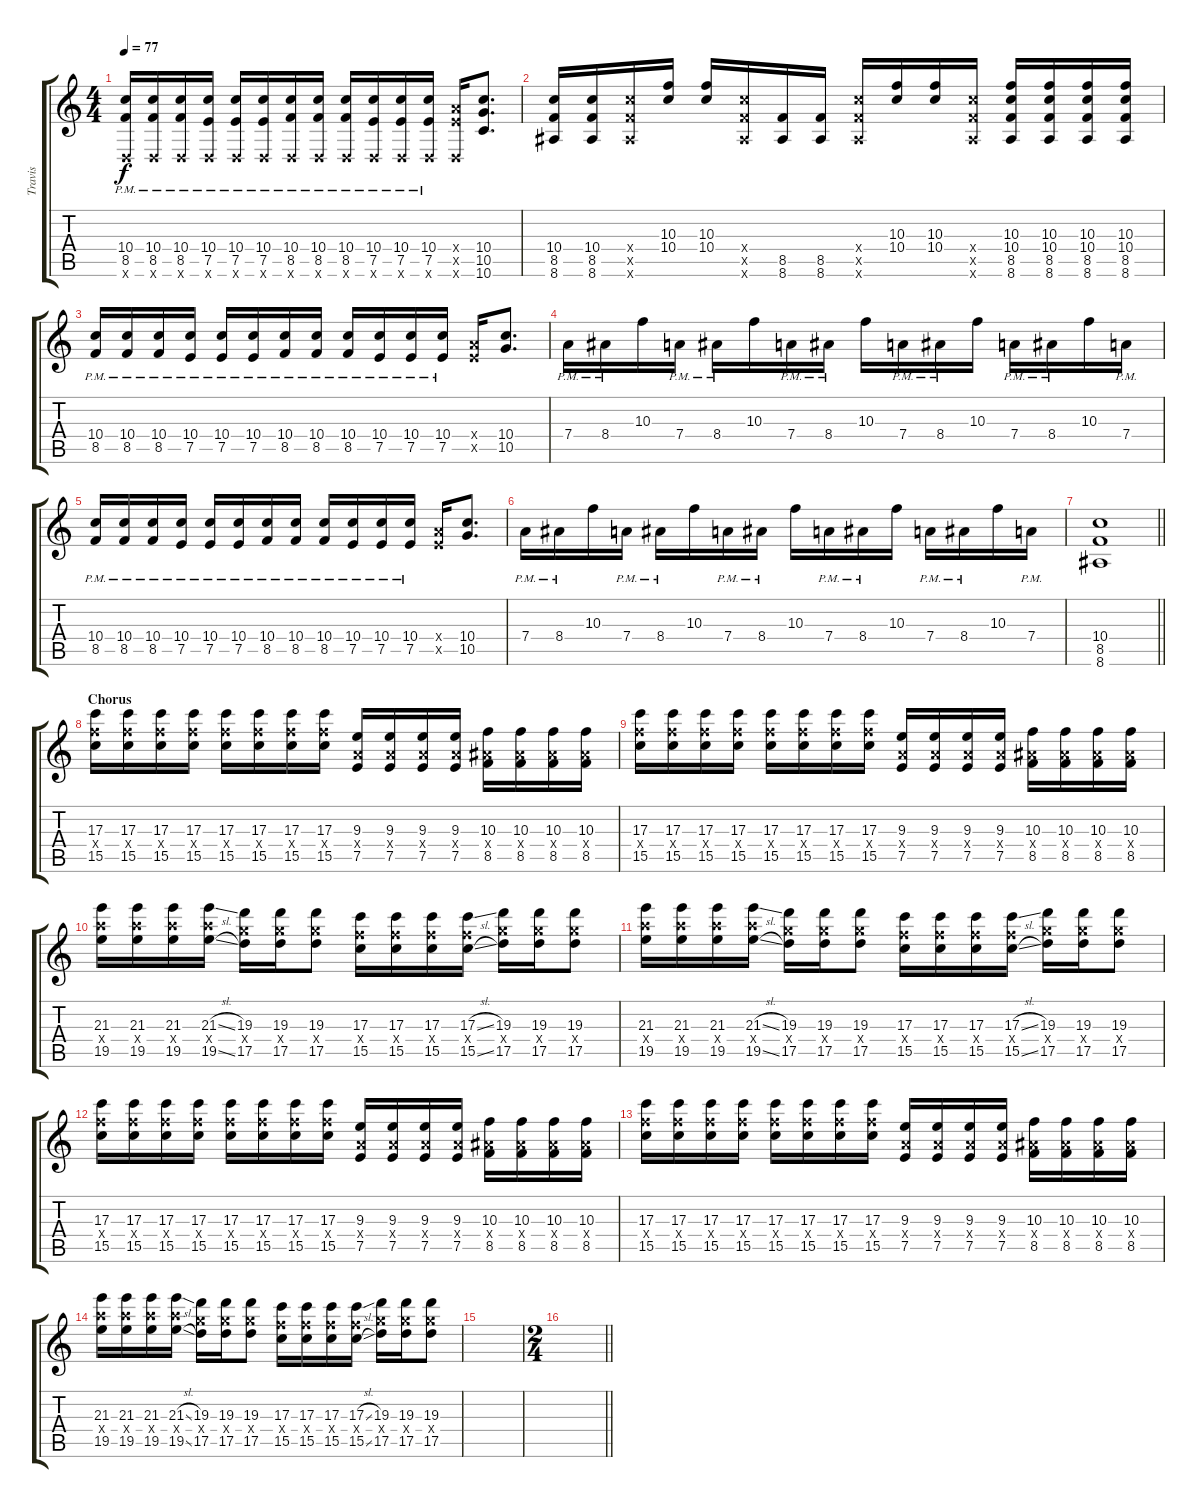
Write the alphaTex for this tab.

\track ("Travis" "Travis") {instrument overdrivenguitar}
\staff {score tabs}
\tuning (E4 B3 G3 D3 A2 D2) {hide}
\ts (4 4)
\tempo 77
\clef g2
\ks c
(10.4{pm} 8.5{pm} 0.6{x}).16{dy f} (10.4{pm} 8.5{pm} 0.6{x}).16 (10.4{pm} 8.5{pm} 0.6{x}).16 (10.4{pm} 7.5{pm} 0.6{x}).16 (10.4{pm} 7.5{pm} 0.6{x}).16 (10.4{pm} 7.5{pm} 0.6{x}).16 (10.4{pm} 8.5{pm} 0.6{x}).16 (10.4{pm} 8.5{pm} 0.6{x}).16 (10.4{pm} 8.5{pm} 0.6{x}).16 (10.4{pm} 7.5{pm} 0.6{x}).16 (10.4{pm} 7.5{pm} 0.6{x}).16 (10.4{pm} 7.5{pm} 0.6{x}).16 (7.4{x} 7.5{x} 0.6{x}).16 (10.4 10.5 10.6).8{d} |
(10.4 8.5 8.6).16 (10.4 8.5 8.6).16 (10.4{x} 8.5{x} 8.6{x}).16 (10.3 10.4).16 (10.3 10.4).16 (10.4{x} 8.5{x} 8.6{x}).16 (8.5 8.6).16 (8.5 8.6).16 (10.4{x} 8.5{x} 8.6{x}).16 (10.3 10.4).16 (10.3 10.4).16 (10.4{x} 8.5{x} 8.6{x}).16 (10.3 10.4 8.5 8.6).16 (10.3 10.4 8.5 8.6).16 (10.3 10.4 8.5 8.6).16 (10.3 10.4 8.5 8.6).16 |
(10.4{pm} 8.5{pm}).16 (10.4{pm} 8.5{pm}).16 (10.4{pm} 8.5{pm}).16 (10.4{pm} 7.5{pm}).16 (10.4{pm} 7.5{pm}).16 (10.4{pm} 7.5{pm}).16 (10.4{pm} 8.5{pm}).16 (10.4{pm} 8.5{pm}).16 (10.4{pm} 8.5{pm}).16 (10.4{pm} 7.5{pm}).16 (10.4{pm} 7.5{pm}).16 (10.4{pm} 7.5{pm}).16 (7.4{x} 7.5{x}).16 (10.4 10.5).8{d} |
7.4{pm}.16 8.4{pm}.16 10.3.16 7.4{pm}.16 8.4{pm}.16 10.3.16 7.4{pm}.16 8.4{pm}.16 10.3.16 7.4{pm}.16 8.4{pm}.16 10.3.16 7.4{pm}.16 8.4{pm}.16 10.3.16 7.4{pm}.16 |
(10.4{pm} 8.5{pm}).16 (10.4{pm} 8.5{pm}).16 (10.4{pm} 8.5{pm}).16 (10.4{pm} 7.5{pm}).16 (10.4{pm} 7.5{pm}).16 (10.4{pm} 7.5{pm}).16 (10.4{pm} 8.5{pm}).16 (10.4{pm} 8.5{pm}).16 (10.4{pm} 8.5{pm}).16 (10.4{pm} 7.5{pm}).16 (10.4{pm} 7.5{pm}).16 (10.4{pm} 7.5{pm}).16 (7.4{x} 7.5{x}).16 (10.4 10.5).8{d} |
7.4{pm}.16 8.4{pm}.16 10.3.16 7.4{pm}.16 8.4{pm}.16 10.3.16 7.4{pm}.16 8.4{pm}.16 10.3.16 7.4{pm}.16 8.4{pm}.16 10.3.16 7.4{pm}.16 8.4{pm}.16 10.3.16 7.4{pm}.16 |
\barLineRight lightlight
(10.4 8.5 8.6).1 |
\section ("" "Chorus")
(17.3 15.4{x} 15.5).16 (17.3 15.4{x} 15.5).16 (17.3 15.4{x} 15.5).16 (17.3 15.4{x} 15.5).16 (17.3 15.4{x} 15.5).16 (17.3 15.4{x} 15.5).16 (17.3 15.4{x} 15.5).16 (17.3 15.4{x} 15.5).16 (9.3 7.4{x} 7.5).16 (9.3 7.4{x} 7.5).16 (9.3 7.4{x} 7.5).16 (9.3 7.4{x} 7.5).16 (10.3 8.4{x} 8.5).16 (10.3 8.4{x} 8.5).16 (10.3 8.4{x} 8.5).16 (10.3 8.4{x} 8.5).16 |
(17.3 15.4{x} 15.5).16 (17.3 15.4{x} 15.5).16 (17.3 15.4{x} 15.5).16 (17.3 15.4{x} 15.5).16 (17.3 15.4{x} 15.5).16 (17.3 15.4{x} 15.5).16 (17.3 15.4{x} 15.5).16 (17.3 15.4{x} 15.5).16 (9.3 7.4{x} 7.5).16 (9.3 7.4{x} 7.5).16 (9.3 7.4{x} 7.5).16 (9.3 7.4{x} 7.5).16 (10.3 8.4{x} 8.5).16 (10.3 8.4{x} 8.5).16 (10.3 8.4{x} 8.5).16 (10.3 8.4{x} 8.5).16 |
(21.3 19.4{x} 19.5).16 (21.3 19.4{x} 19.5).16 (21.3 19.4{x} 19.5).16 (21.3{sl} 19.4{x} 19.5{sl}).16 (19.3 17.4{x} 17.5).16 (19.3 17.4{x} 17.5).16 (19.3 17.4{x} 17.5).8 (17.3 15.4{x} 15.5).16 (17.3 15.4{x} 15.5).16 (17.3 15.4{x} 15.5).16 (17.3{sl} 15.4{x} 15.5{sl}).16 (19.3 17.4{x} 17.5).16 (19.3 17.4{x} 17.5).16 (19.3 17.4{x} 17.5).8 |
(21.3 19.4{x} 19.5).16 (21.3 19.4{x} 19.5).16 (21.3 19.4{x} 19.5).16 (21.3{sl} 19.4{x} 19.5{sl}).16 (19.3 17.4{x} 17.5).16 (19.3 17.4{x} 17.5).16 (19.3 17.4{x} 17.5).8 (17.3 15.4{x} 15.5).16 (17.3 15.4{x} 15.5).16 (17.3 15.4{x} 15.5).16 (17.3{sl} 15.4{x} 15.5{sl}).16 (19.3 17.4{x} 17.5).16 (19.3 17.4{x} 17.5).16 (19.3 17.4{x} 17.5).8 |
(17.3 15.4{x} 15.5).16 (17.3 15.4{x} 15.5).16 (17.3 15.4{x} 15.5).16 (17.3 15.4{x} 15.5).16 (17.3 15.4{x} 15.5).16 (17.3 15.4{x} 15.5).16 (17.3 15.4{x} 15.5).16 (17.3 15.4{x} 15.5).16 (9.3 7.4{x} 7.5).16 (9.3 7.4{x} 7.5).16 (9.3 7.4{x} 7.5).16 (9.3 7.4{x} 7.5).16 (10.3 8.4{x} 8.5).16 (10.3 8.4{x} 8.5).16 (10.3 8.4{x} 8.5).16 (10.3 8.4{x} 8.5).16 |
(17.3 15.4{x} 15.5).16 (17.3 15.4{x} 15.5).16 (17.3 15.4{x} 15.5).16 (17.3 15.4{x} 15.5).16 (17.3 15.4{x} 15.5).16 (17.3 15.4{x} 15.5).16 (17.3 15.4{x} 15.5).16 (17.3 15.4{x} 15.5).16 (9.3 7.4{x} 7.5).16 (9.3 7.4{x} 7.5).16 (9.3 7.4{x} 7.5).16 (9.3 7.4{x} 7.5).16 (10.3 8.4{x} 8.5).16 (10.3 8.4{x} 8.5).16 (10.3 8.4{x} 8.5).16 (10.3 8.4{x} 8.5).16 |
(21.3 19.4{x} 19.5).16 (21.3 19.4{x} 19.5).16 (21.3 19.4{x} 19.5).16 (21.3{sl} 19.4{x} 19.5{sl}).16 (19.3 17.4{x} 17.5).16 (19.3 17.4{x} 17.5).16 (19.3 17.4{x} 17.5).8 (17.3 15.4{x} 15.5).16 (17.3 15.4{x} 15.5).16 (17.3 15.4{x} 15.5).16 (17.3{sl} 15.4{x} 15.5{sl}).16 (19.3 17.4{x} 17.5).16 (19.3 17.4{x} 17.5).16 (19.3 17.4{x} 17.5).8 |
|
\ts (2 4)
\barLineRight lightlight
